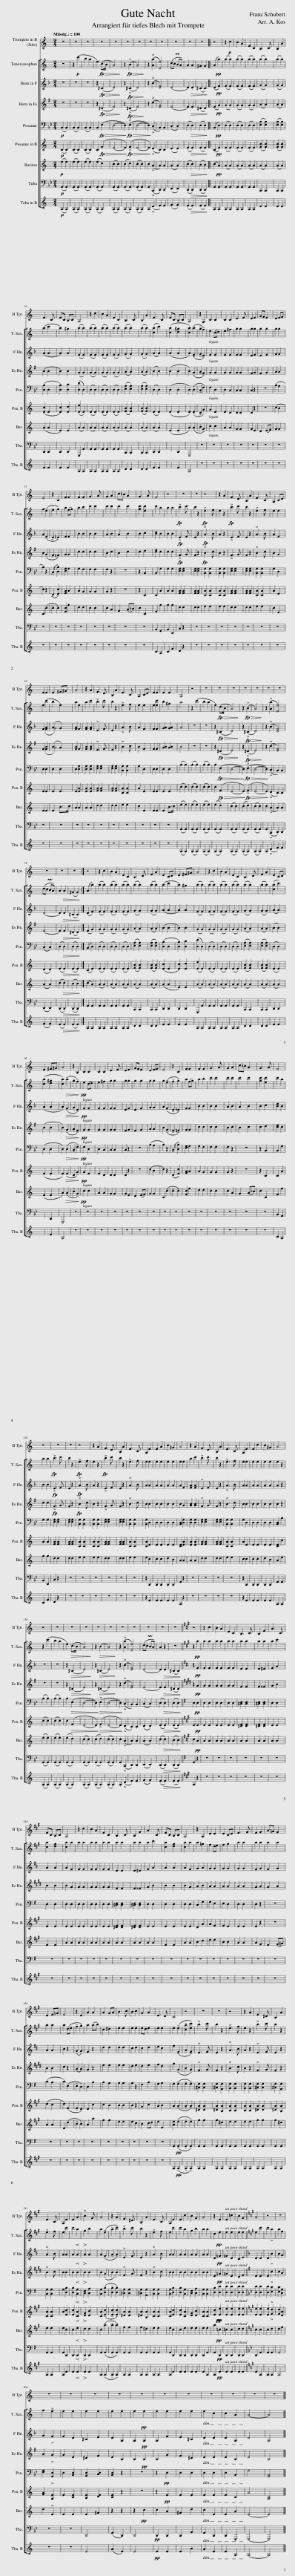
X:1
%%score 1 [ 2 ( 3 4 ) ( 5 6 ) 7 8 9 10 11 ]
L:1/8
Q:1/4=100
M:2/4
I:linebreak $
K:Bb
V:1 treble transpose=-2
V:2 treble transpose=-14
V:3 treble transpose=-7
V:4 treble transpose="-7 "
V:5 treble transpose=-9
V:6 treble transpose="-9 "
V:7 bass
V:8 treble transpose=-14
V:9 treble transpose=-14
V:10 bass
V:11 treble transpose=-14
V:1
[K:C] z4 | z4 | z4 | z4 | z4 | %5
 z4 | z4 | z4 | z4 | z4 | %10
 z4 | z4 |: z4 | z2!p! c2 | B2 A2 | %15
 E2 C2 | B,3 C | B,2 A2 |$ E3 C | EC B,C | %20
 A,4 | z2 c2 | B2 A2 | E2 C2 | B,3 C | %25
 B,2 A2 | E3 C | EC B,C | A,4 | z2 G,2 | %30
 C2 C2 | C2 C2 | D3 E | D2 E2 | GF E2 | %35
 D2 EF |$ E4 | z2 C2 | F2 F2 | F2 F2 | %40
 G3 A | G2 A2 | c_B A2 | G3 A | F4 | %45
 z4 | z4 | z4 | z4 | z2 A2 | %50
 F3 D | B,2 A2 | E3 C | A,2 CD |$ E2 E2 | %55
 E2 ^F^G | A4 | z2 A2 | F3 D | B,2 A2 | %60
 E3 C | A,2 CD | E2 E2 | E2 E2 | A,4 | %65
 z4 | z4 | z4 | z4 | z4 | %70
 z4 | z4 | z4 |$ z4 | z4 | %75
 z4 :| z4 | z2 c2 | B2 A2 | E2 C2 | %80
 B,3 D | F2 A2 | E2 CD | E2 ^F^G | A4 | %85
 z2 c2 | B2 A2 | E2 C2 | B,3 D | F2 A2 | %90
 E2 CD |$ E2 ^F^G | A4 | z2 B,2 | C2 C2 | %95
 C2 C2 | D3 E | D2 E2 | GF E2 | D2 EF | %100
 E4 | z2 C2 | F2 F2 | F2 F2 | G3 A | %105
 G2 A2 | c_B A2 | G3 A | F4 |$ z4 | %110
 z4 | z4 | z4 | z2 A2 | F3 D | %115
 B,2 A2 | E3 C | A,2 E2 | E2 A2 | B2 ^G2 | %120
 A4 | z2 A2 | F3 D | B,2 A2 | E3 C | %125
 A,2 E2 | E2 c2 | B2 ^G2 | A4 |$ z4 | %130
 z4 | z4 | z4 | z4 | z4 | %135
 z4 | z4 | z4 | z4 | z4 || %140
[K:A] z4 | z2 c2 | B2 A2 | E2 C2 | B,3 C | %145
 B,2 F2 | A3 C |$ EC B,C | A,4 | z2 c2 | %150
 B2 A2 | E2 C2 | B,3 C | B,2 F2 | A3 C | %155
 EC B,C | A,4 | z2 A,2 | D2 D2 | D2 CD | %160
 E3 F | E2 F2 | A=G F2 |$ E2 F=G | F4 | %165
 z2 E2 | A2 A2 | A2 GA | B3 c | B2 c2 | %170
 G2 A2 | E3 D | C4 | z4 | z4 | %175
 z4 | z4 | z2 A2 | F3 ^D | B,2 A2 |$ %180
 E3 C | A,2 E2 | E2 A2 | !>!B3 G | A4 | %185
 z2 A2 | F3 ^D | B,2 A2 | E3 C | A,2 E2 | %190
 E2 c2 | B2 G2 | A4 | z2 E2 | E2 =c2 | %195
 B2 G2 ||[K:C] A4 | z4 | z4 |$ z4 | %200
 z4 | z4 | z4 | z4 | z4 | %205
 z4 | z4 | z4 | z4 | z4 |] %210
V:2
[K:C] z4 | z2!p! (c'2 | b2 a2 | e2)!>(! (c>B | A4)!>)! | %5
 z2!>(! (!>!B2 | A4)!>)! | z2 (!>![Aa]2 | [Ee]4) | (dc PBA) | %10
 A2 A2 | ^G2 G2 |: (A2!pp! .a2) | (.a2 .a2) | (.a2 .a2) | %15
 (.a2 .a2) | (.a2 .a2) | (.a2 .a2) |$ (a2 c'2 | a2) ^g2 | %20
 (.a2 .a2) | (.a2 .a2) | (.a2 .a2) | (.a2 .a2) | (.a2 .a2) | %25
 (.a2 .a2) | (.[ca]2 .c'2) | (.[ca]2 .[d^g]2 | .[ca]2) (!tenuto!a2 | !tenuto!g2 !tenuto!f2) | %30
 e2 (cd) | e2 ^f2 | g2 g2 | g2 g2 | g2 g2 | %35
 g2 g2 |$ g2 (!tenuto!e2 | !tenuto!f2 !tenuto!g2) | a2 (fg) | a2 b2 | %40
 c'2 c'2 | c'2 c'2 | c'2 c'2 | [gc']2 [ec']2 | c'2 a2 | %45
 a2 a2 | !>!b3 c' | b2 z2 | !>!e3 f | e2 z2 | %50
 !>!b3 c' | b2 z2 | !>!e3 f | e2 e2 |$ e2 (c'2 | %55
 b2 e2) | a2 e2 | a2 c'2 | !>!b3 c' | b2 z2 | %60
 !>!e3 f | e2 e2 | e2 [ec']2 | b2 ^g2 | a4 | %65
 z2 (c'2 | b2 a2 | e2)!>(! (c>B | A4)!>)! | z2!>(! (!>!B2 | %70
 A4)!>)! | z2 (!>![Aa]2 | [Ee]4) |$ (dc PBA) | A2!>(! .A2 | %75
 (.^G2 .G2)!>)! :| (A2 .a2) | (.a2 .a2) | (.a2 .a2) | (.a2 .a2) | %80
 (.a2 .a2) | (.a2 .a2) | (a2 c'2 | a2) ^g2 | (.a2 .a2) | %85
 (.a2 .a2) | (.a2 .a2) | (.a2 .a2) | (.a2 .a2) | (.a2 .a2) | %90
 (.[ca]2 .c'2) |$ (.[ca]2 .[d^g]2 | .[ca]2)!>(! (!tenuto!a2 | !tenuto!g2 !tenuto!f2)!>)! |!pp! e2 (cd) | %95
 e2 ^f2 | g2 g2 | g2 g2 | g2 g2 | g2 g2 | %100
 g2 (!tenuto!e2 | !tenuto!f2 !tenuto!g2) | a2 (fg) | a2 b2 | c'2 c'2 | %105
 c'2 c'2 | c'2 c'2 | [gc']2 [ec']2 | c'2 a2 |$ a2 a2 | %110
 !>!b3 c' | b2 z2 | !>!e3 f | e2 z2 | !>!b3 c' | %115
 b2 z2 | !>!e3 f | e2 e2 | e2 e2 | e2 e2 | %120
 e2 e2 | a2 c'2 | !>!b3 c' | b2 z2 | !>!e3 f | %125
 e2 e2 | e2 e2 | e2 e2 | e2 z2 |$ z2 (c'2 | %130
 b2 a2 | e2)!>(! (c>B | A4)!>)! | z2!>(! (B2 | A4)!>)! | %135
 z2 (!>![Aa]2 | [Ee]4) | (dc PBA) | A2 z2 | z4 || %140
[K:A] z2!pp! a2 | a2 a2 | a2 a2 | a2 a2 | a2 a2 | %145
 a2 a2 | a2 c'2 |$ [ca]2 [dg]2 | [ca]2 a2 | a2 a2 | %150
 a2 a2 | a2 a2 | a2 a2 | a2 a2 | a2 c'2 | %155
 [ca]2 [dg]2 | [ca]2 a2 | a2 =g2 | f2 de | f2 g2 | %160
 a2 a2 | a2 a2 | a2 a2 |$ a2 a2 | a2 (de | %165
 !tenuto!f2 !tenuto!g2) | a2 (ab) | c2 ^d2 | e2 e2 | e2 e2 | %170
 ed e2 | e2 e2 | e2 (!tenuto!e2 | !tenuto![ca]2 !tenuto![ec']2) | !>!b3 c' | %175
 b2 z2 | !>!e3 f | e2 z2 | !>!b3 c' | b2 z2 |$ %180
 !>!e3 f | e2 c'2 | c'2!<(! a2!<)! |!>(! g2!>)! b2 | a2 (!tenuto!e2 | %185
 !tenuto!a2 !tenuto!c'2) | !>!b3 c' | b2 z2 | !>!e3 f | e2 c'2 | %190
 c'2 a2 | g2 b2 | a2 a2 | c2!pp! e2 | e2 e2 | %195
 e2 e2 ||[K:C] e2 c'2 | c'2 !>!a2 | a2 f2 |$ f2 !>!e2 | %200
 e2 e2 | e2 e2 | e2 e2 | e2!pp! e2 | e2 e2 | %205
 e2 e2 | e2 c2 | c2 A2 | A4- | A4 |] %210
V:3
[K:F] z4 | z4 | z4 | z2!>(! (^C2 | D4)!>)! | %5
 z2!>(! (!>!^C2 | D4)!>)! | z2 (!>!B2 | [DF]4) | D4- | %10
 D2!>(! .D2 | (.^C2 .C2)!>)! |: (D2!pp! .F2) | (.F2 .F2) | (.F2 .F2) | %15
 (.F2 .F2) | (.G2 .G2) | (.G2 .G2) |$ (A2 A2 | A2) A2 | %20
 (.F2 .F2) | (.F2 .F2) | (.F2 .F2) | (.F2 .F2) | (.G2 .G2) | %25
 (.G2 .G2) | (.A2 .A2) | (.A2 .A2 | .A2) (!tenuto!F2 | !tenuto!G2 !tenuto!E2) | %30
 F2 F2 | F2 F2 | F2 F2 | E2 F2 | E2 F2 | %35
 G2 G2 |$ A2 (!tenuto!F2 | !tenuto!E2 !tenuto!_E2) | F2 F2 | B2 B2 | %40
 B2 B2 | A2 B2 | A2 B2 | B2 c2 | [Bd]2 B2 | %45
 B2 B2 | !>!E3 F | E2 z2 | !>!A3 B | A2 z2 | %50
 !>!E3 F | E2 z2 | !>!A3 B | A2 F2 |$ F2 A2 | %55
 (A2 G2) | [FA]2 F2 | [FA]2 [FA]2 | !>!E3 F | E2 z2 | %60
 !>!A3 B | A2 F2 | F2 F2 | [GA]2 [GA]2 | A4 | %65
 z4 | z4 | z2!>(! (^C2 | D4)!>)! | z2!>(! (!>!^C2 | %70
 D4)!>)! | z2 (!>!B2 | [DF]4) |$ D4- | D2!>(! .D2 | %75
 (.^C2 .C2)!>)! :| (D2 .F2) | (.F2 .F2) | (.F2 .F2) | (.F2 .F2) | %80
 (.G2 .G2) | (.G2 .G2) | (A2 A2 | A2) A2 | (.F2 .F2) | %85
 (.F2 .F2) | (.F2 .F2) | (.F2 .F2) | (.G2 .G2) | (.G2 .G2) | %90
 (.A2 .A2) |$ (.A2 .A2 | .A2)!>(! (!tenuto!F2 | !tenuto!G2 !tenuto!E2)!>)! |!pp! F2 F2 | %95
 F2 F2 | F2 F2 | E2 F2 | E2 F2 | G2 G2 | %100
 A2 (!tenuto!F2 | !tenuto!E2 !tenuto!_E2) | F2 F2 | B2 B2 | B2 B2 | %105
 A2 B2 | A2 B2 | B2 c2 | [Bd]2 B2 |$ B2 B2 | %110
 !>!E3 F | E2 z2 | !>!A3 B | A2 z2 | !>!E3 F | %115
 E2 z2 | !>!A3 B | A2 A2 | A2 A2 | A2 A2 | %120
 A2 F2 | [FA]2 [FA]2 | !>!E3 F | E2 z2 | !>!A3 B | %125
 A2 A2 | A2 A2 | A2 A2 | A2 z2 |$ z4 | %130
 z4 | z2!>(! (^C2 | D4)!>)! | z2!>(! (^C2 | D4)!>)! | %135
 z2 (!>!B2 | [DF]4) | D4- | D2!>(! .D2 | (.^C2 .C2)!>)! || %140
[K:D] z2!pp! F2 | F2 F2 | F2 F2 | F2 F2 | E2 E2 | %145
 E2 ^E2 | F2 A2 |$ A2 A2 | A2 F2 | F2 F2 | %150
 F2 F2 | F2 F2 | E2 E2 | E2 ^E2 | F2 A2 | %155
 A2 A2 | A2 F2 | G2 A2 | G2 G2 | G2 G2 | %160
 G2 G2 | F2 G2 | F2 G2 |$ A2 A2 | B2 z2 | %165
 (!tenuto!G2 !tenuto!G2) | F2 z2 | d2 d2 | d2 d2 | c2 d2 | %170
 c2 d2 | e2 c2 | f2 (!tenuto!F2 | !tenuto!A2 !tenuto!F2) | !>!E3 F | %175
 E2 z2 | !>!A3 B | A2 z2 | !>!E3 F | E2 z2 |$ %180
 !>!A3 B | A2 A2 | A2!<(! A2!<)! |!>(! A2!>)! A2 | A2 (!tenuto!F2 | %185
 !tenuto!A2 !tenuto!A2) | !>!E3 F | E2 z2 | !>!A3 B | A2 A2 | %190
 A2 A2 | A2 A2 | A2 A2 | D2!pp! =F2 | =F2 D2 | %195
 C2 E2 ||[K:F] D2 D2 | D2 !>!B2 | B2 G2 |$ G2 !>!F2 | %200
 F2 D2 | ^C2 E2 | D2 A,2 | A,2!pp! A,2 | A,2 F2 | %205
 E2 ^C2 | D2 D2 | D2 A,2 | D4 | A,4 |] %210
V:4
[K:F] x4 | x4 | x4 | x4 | x4 | %5
 x4 | x4 | x4 | x4 | x4 | %10
 x4 | x4 |: x4 | x4 | x4 | %15
 x4 | x4 | x4 |$ x4 | x4 | %20
 x4 | x4 | x4 | x4 | x4 | %25
 x4 | x4 | x4 | x4 | x4 | %30
 x4 | x4 | x4 | x4 | x4 | %35
 x4 |$ x4 | x4 | x4 | x4 | %40
 x4 | x4 | x4 | x4 | x4 | %45
 x4 | x4 | x4 | x4 | x4 | %50
 x4 | x4 | x4 | x4 |$ x2 (F2 | %55
 G4) | x4 | x4 | x4 | x4 | %60
 x4 | x4 | x4 | x4 | x4 | %65
 x4 | x4 | x4 | x4 | x4 | %70
 x4 | x4 | x4 |$ x4 | x4 | %75
 x4 :| x4 | x4 | x4 | x4 | %80
 x4 | x4 | x4 | x4 | x4 | %85
 x4 | x4 | x4 | x4 | x4 | %90
 x4 |$ x4 | x4 | x4 | x4 | %95
 x4 | x4 | x4 | x4 | x4 | %100
 x4 | x4 | x4 | x4 | x4 | %105
 x4 | x4 | x4 | x4 |$ x4 | %110
 x4 | x4 | x4 | x4 | x4 | %115
 x4 | x4 | x4 | x4 | x4 | %120
 x4 | x4 | x4 | x4 | x4 | %125
 x4 | x4 | x4 | x4 |$ x4 | %130
 x4 | x4 | x4 | x4 | x4 | %135
 x4 | x4 | x4 | x4 | x4 || %140
[K:D] x4 | x4 | x4 | x4 | x4 | %145
 x4 | x4 |$ x4 | x4 | x4 | %150
 x4 | x4 | x4 | x4 | x4 | %155
 x4 | x4 | x4 | x4 | x4 | %160
 x4 | x4 | x4 |$ x4 | x4 | %165
 x4 | x4 | x4 | x4 | x4 | %170
 x4 | x4 | x4 | x4 | x4 | %175
 x4 | x4 | x4 | x4 | x4 |$ %180
 x4 | x4 | x4 | x4 | x4 | %185
 x4 | x4 | x4 | x4 | x4 | %190
 x4 | x4 | x4 | x4 | x4 | %195
 x4 ||[K:F] x4 | x4 | x4 |$ x4 | %200
 x4 | x4 | x4 | x4 | x4 | %205
 x4 | x4 | x4 | x4 | x4 |] %210
V:5
[K:G] z4 | z4 | z4 | z2!>(! (^D2 | E4)!>)! | %5
 z2!>(! (!>!^D2 | E4)!>)! | z2 (!>!c2 | [EG]4) | E4- | %10
 E2!>(! .E2 | (.^D2 .D2)!>)! |: (E2!pp! .G2) | (.G2 .G2) | (.G2 .G2) | %15
 (.G2 .G2) | (.A2 .A2) | (.A2 .A2) |$ (B2 B2 | B2) B2 | %20
 (.G2 .G2) | (.G2 .G2) | (.G2 .G2) | (.G2 .G2) | (.A2 .A2) | %25
 (.A2 .A2) | (.B2 .B2) | (.B2 .B2 | .B2) (!tenuto!G2 | !tenuto!A2 !tenuto!F2) | %30
 G2 G2 | G2 G2 | G2 G2 | F2 G2 | F2 G2 | %35
 A2 A2 |$ B2 (!tenuto!G2 | !tenuto!F2 !tenuto!=F2) | G2 G2 | c2 c2 | %40
 c2 c2 | B2 c2 | B2 c2 | c2 d2 | [ce]2 c2 | %45
 c2 c2 | !>!F3 G | F2 z2 | !>!B3 c | B2 z2 | %50
 !>!F3 G | F2 z2 | !>!B3 c | B2 G2 |$ G2 B2 | %55
 (B2 A2) | [GB]2 G2 | [GB]2 [GB]2 | !>!F3 G | F2 z2 | %60
 !>!B3 c | B2 G2 | G2 G2 | [AB]2 [AB]2 | B4 | %65
 z4 | z4 | z2!>(! (^D2 | E4)!>)! | z2!>(! (!>!^D2 | %70
 E4)!>)! | z2 (!>!c2 | [EG]4) |$ E4- | E2!>(! .E2 | %75
 (.^D2 .D2)!>)! :| (E2 .G2) | (.G2 .G2) | (.G2 .G2) | (.G2 .G2) | %80
 (.A2 .A2) | (.A2 .A2) | (B2 B2 | B2) B2 | (.G2 .G2) | %85
 (.G2 .G2) | (.G2 .G2) | (.G2 .G2) | (.A2 .A2) | (.A2 .A2) | %90
 (.B2 .B2) |$ (.B2 .B2 | .B2)!>(! (!tenuto!G2 | !tenuto!A2 !tenuto!F2)!>)! |!pp! G2 G2 | %95
 G2 G2 | G2 G2 | F2 G2 | F2 G2 | A2 A2 | %100
 B2 (!tenuto!G2 | !tenuto!F2 !tenuto!=F2) | G2 G2 | c2 c2 | c2 c2 | %105
 B2 c2 | B2 c2 | c2 d2 | [ce]2 c2 |$ c2 c2 | %110
 !>!F3 G | F2 z2 | !>!B3 c | B2 z2 | !>!F3 G | %115
 F2 z2 | !>!B3 c | B2 B2 | B2 B2 | B2 B2 | %120
 B2 G2 | [GB]2 [GB]2 | !>!F3 G | F2 z2 | !>!B3 c | %125
 B2 B2 | B2 B2 | B2 B2 | B2 z2 |$ z4 | %130
 z4 | z2!>(! (^D2 | E4)!>)! | z2!>(! (^D2 | E4)!>)! | %135
 z2 (!>!c2 | [EG]4) | E4- | E2!>(! .E2 | (.^D2 .D2)!>)! || %140
[K:E] z2!pp! G2 | G2 G2 | G2 G2 | G2 G2 | F2 F2 | %145
 F2 ^^F2 | G2 B2 |$ B2 B2 | B2 G2 | G2 G2 | %150
 G2 G2 | G2 G2 | F2 F2 | F2 ^^F2 | G2 B2 | %155
 B2 B2 | B2 G2 | A2 B2 | A2 A2 | A2 A2 | %160
 A2 A2 | G2 A2 | G2 A2 |$ B2 B2 | c2 z2 | %165
 (!tenuto!A2 !tenuto!A2) | G2 z2 | e2 e2 | e2 e2 | d2 e2 | %170
 d2 e2 | f2 d2 | g2 (!tenuto!G2 | !tenuto!B2 !tenuto!G2) | !>!F3 G | %175
 F2 z2 | !>!B3 c | B2 z2 | !>!F3 G | F2 z2 |$ %180
 !>!B3 c | B2 B2 | B2!<(! B2!<)! |!>(! B2!>)! B2 | B2 (!tenuto!G2 | %185
 !tenuto!B2 !tenuto!B2) | !>!F3 G | F2 z2 | !>!B3 c | B2 B2 | %190
 B2 B2 | B2 B2 | B2 B2 | E2!pp! =G2 | =G2 E2 | %195
 D2 F2 ||[K:G] E2 E2 | E2 !>!c2 | c2 A2 |$ A2 !>!G2 | %200
 G2 E2 | ^D2 F2 | E2 B,2 | B,2!pp! B,2 | B,2 G2 | %205
 F2 ^D2 | E2 E2 | E2 B,2 | E4 | B,4 |] %210
V:6
[K:G] x4 | x4 | x4 | x4 | x4 | %5
 x4 | x4 | x4 | x4 | x4 | %10
 x4 | x4 |: x4 | x4 | x4 | %15
 x4 | x4 | x4 |$ x4 | x4 | %20
 x4 | x4 | x4 | x4 | x4 | %25
 x4 | x4 | x4 | x4 | x4 | %30
 x4 | x4 | x4 | x4 | x4 | %35
 x4 |$ x4 | x4 | x4 | x4 | %40
 x4 | x4 | x4 | x4 | x4 | %45
 x4 | x4 | x4 | x4 | x4 | %50
 x4 | x4 | x4 | x4 |$ x2 (G2 | %55
 A4) | x4 | x4 | x4 | x4 | %60
 x4 | x4 | x4 | x4 | x4 | %65
 x4 | x4 | x4 | x4 | x4 | %70
 x4 | x4 | x4 |$ x4 | x4 | %75
 x4 :| x4 | x4 | x4 | x4 | %80
 x4 | x4 | x4 | x4 | x4 | %85
 x4 | x4 | x4 | x4 | x4 | %90
 x4 |$ x4 | x4 | x4 | x4 | %95
 x4 | x4 | x4 | x4 | x4 | %100
 x4 | x4 | x4 | x4 | x4 | %105
 x4 | x4 | x4 | x4 |$ x4 | %110
 x4 | x4 | x4 | x4 | x4 | %115
 x4 | x4 | x4 | x4 | x4 | %120
 x4 | x4 | x4 | x4 | x4 | %125
 x4 | x4 | x4 | x4 |$ x4 | %130
 x4 | x4 | x4 | x4 | x4 | %135
 x4 | x4 | x4 | x4 | x4 || %140
[K:E] x4 | x4 | x4 | x4 | x4 | %145
 x4 | x4 |$ x4 | x4 | x4 | %150
 x4 | x4 | x4 | x4 | x4 | %155
 x4 | x4 | x4 | x4 | x4 | %160
 x4 | x4 | x4 |$ x4 | x4 | %165
 x4 | x4 | x4 | x4 | x4 | %170
 x4 | x4 | x4 | x4 | x4 | %175
 x4 | x4 | x4 | x4 | x4 |$ %180
 x4 | x4 | x4 | x4 | x4 | %185
 x4 | x4 | x4 | x4 | x4 | %190
 x4 | x4 | x4 | x4 | x4 | %195
 x4 ||[K:G] x4 | x4 | x4 |$ x4 | %200
 x4 | x4 | x4 | x4 | x4 | %205
 x4 | x4 | x4 | x4 | x4 |] %210
V:7
!p! (.B,,2 .B,,2) | (.B,,2 .B,,2) | (.B,,2 .B,,2) | .B,,2!>(! (E,2 | D,4- | %5
 D,2)!>)!!>(! (!>!E,2 | D,4- | D,2)!>)! (!>!C,2 | .B,,2) .B,,2 | (.C,2 .C,2) | %10
 (.D,2!>(! .D,2) | (.D,2 .D,2)!>)! |: (B,,2!pp! .D,2) | (.D,2 .D,2) | (.D,2 .D,2) | %15
 (.D,2 .D,2) | (.[E,A,]2 .[E,A,]2) | (.[E,A,]2 .[E,A,]2) |$ ([D,B,]2 D,2 | [D,B,]2) [D,C]2 | %20
 (.[D,D]2 .D,2) | (.D,2 .D,2) | (.D,2 .D,2) | (.D,2 .D,2) | (.[E,A,]2 .[E,A,]2) | %25
 (.[E,A,]2 .[E,A,]2) | (.D,2 .D,2) | (.D,2 .D,2 | .D,2) (!tenuto!D,2 | !tenuto!C,2 !tenuto!F,2) | %30
 F,2 D,2 | D,2 C,2 | C,2 C,2 | C,2 z2 | z4 | %35
 (B,2 A,2 |$ B,2) z2 | (!tenuto!C,2 !tenuto![D,B,]2) | [E,G,]2 G,2 | G,2 F,2 | %40
 F,2 F,2 | F,2 z2 | z4 | z2 B,,2 | B,,2 G,2 | %45
 G,2 G,2 | [E,G,]2 [E,G,]2 | [E,G,]2 [E,G,]2 | [B,,G,]2 [B,,G,]2 | [B,,G,]2 [B,,G,]2 | %50
 [E,G,]2 [E,G,]2 | [E,G,]2 [E,G,]2 | [B,,G,]2 [B,,G,]2 | G,2 D,2 |$ D,2 D,2 | %55
 D,2 D,2 | D,2 [D,G,]2 | [D,G,]2 [D,G,]2 | [E,G,]2 [E,G,]2 | [E,G,]2 [E,G,]2 | %60
 [B,,G,]2 [B,,G,]2 | G,2 D,2 | D,2 D,2 | D,2 D,2 | (.B,2 .B,2) | %65
 (.B,2 .B,2) | (.B,2 .B,2) | .B,2!>(! (E,2 | D,4- | D,2)!>)!!>(! (!>!E,2 | %70
 D,4- | D,2)!>)! (!>!C,2 | .B,,2) .B,,2 |$ (.C,2 .C,2) | (.D,2!>(! .D,2) | %75
 (.D,2 .D,2)!>)! :| (B,,2 .D,2) | (.D,2 .D,2) | (.D,2 .D,2) | (.D,2 .D,2) | %80
 (.[E,A,]2 .[E,A,]2) | (.[E,A,]2 .[E,A,]2) | ([D,B,]2 D,2 | [D,B,]2) [D,C]2 | (.[D,D]2 .D,2) | %85
 (.D,2 .D,2) | (.D,2 .D,2) | (.D,2 .D,2) | (.[E,A,]2 .[E,A,]2) | (.[E,A,]2 .[E,A,]2) | %90
 (.D,2 .D,2) |$ (.D,2 .D,2 | .D,2)!>(! (!tenuto!D,2 | !tenuto!C,2 !tenuto!F,2)!>)! |!pp! F,2 D,2 | %95
 D,2 C,2 | C,2 C,2 | C,2 z2 | z4 | (B,2 A,2 | %100
 B,2) z2 | (!tenuto!C,2 !tenuto![D,B,]2) | [E,G,]2 G,2 | G,2 F,2 | F,2 F,2 | %105
 F,2 z2 | z4 | z2 B,,2 | B,,2 G,2 |$ G,2 G,2 | %110
 [E,G,]2 [E,G,]2 | [E,G,]2 [E,G,]2 | [B,,G,]2 [B,,G,]2 | [B,,G,]2 [B,,G,]2 | [E,G,]2 [E,G,]2 | %115
 [E,G,]2 [E,G,]2 | [B,,G,]2 [B,,G,]2 | [B,,G,]2 D,2 | D,2 D,2 | D,2 D,2 | %120
 [B,,D,]2 [D,G,]2 | [D,G,]2 [D,G,]2 | [E,G,]2 [E,G,]2 | [E,G,]2 [E,G,]2 | [B,,G,]2 [B,,G,]2 | %125
 G,2 D,2 | D,2 D,2 | D,2 D,2 | [B,,D,]2 .B,2 |$ (.B,2 .B,2) | %130
 (.B,2 .B,2) | .B,2!>(! (E,2 | D,4- | D,2)!>)!!>(! (!>!E,2 | D,4- | %135
 D,2)!>)! (!>!C,2 | .B,,2) .B,,2 | (.C,2 .C,2) | (.D,2!>(! .D,2) | (.D,2 .D,2)!>)! || %140
[K:G] D,2!pp! D,2 | D,2 D,2 | D,2 D,2 | D,2 D,2 | [^C,E,]2 [C,E,]2 | %145
 [^C,E,]2 [C,E,]2 | D,2 D,2 |$ D,2 D,2 | D,2 D,2 | D,2 D,2 | %150
 D,2 D,2 | D,2 D,2 | [^C,E,]2 [C,E,]2 | [^C,E,]2 [C,E,]2 | D,2 D,2 | %155
 D,2 D,2 | D,2 D,2 | C,2 G,2 | G,2 E,2 | E,2 D,2 | %160
 D,2 D,2 | D,2 z2 | z4 |$ (C2 B,2 | C2) (E,2 | %165
 !tenuto!E,2 !tenuto!D,2) | D,2 B,2 | B,2 A,2 | A,2 A,2 | A,2 z2 | %170
 F,2 B,2 | G,2 A,2 | G,2 (!tenuto!G,2 | !tenuto!G,2 !tenuto!G,2) | [^C,G,]2 [C,G,]2 | %175
 [^C,G,]2 [A,,G,]2 | [B,,G,]2 [B,,G,]2 | [B,,G,]2 [B,,G,]2 | [^C,G,]2 [C,G,]2 | [^C,G,]2 [A,,G,]2 |$ %180
 [B,,G,]2 [B,,G,]2 | G,2 [D,B,]2 | [D,B,]2!<(! [B,,G,]2!<)! |!>(! [C,F,]2!>)! [C,A,]2 | [B,,G,]2 (!tenuto![D,B,]2 | %185
 !tenuto![D,B,]2 !tenuto![D,B,]2) | [^C,G,]2 [C,G,]2 | [^C,G,]2 [A,,G,]2 | [B,,G,]2 [B,,G,]2 | [B,,G,]2 [D,B,]2 | %190
 [D,B,]2 [B,,G,]2 | [C,F,]2 [C,A,]2 | [B,,G,]2 [B,,G,]2 | [D,B,]2 [D,D]2 | [D,D]2 [D,D]2 | %195
 [D,D]2 [D,D]2 ||[K:Bb] [D,D]2 [D,D]2 | [D,D]2 !>![E,C]2 | [E,C]2 [C,G,]2 |$ [E,G,]2 !>![G,,D,]2 | %200
 D,2 [B,,D,]2 | [A,,D,]2 [C,D,]2 | [B,,D,]2 z2 | z4 | z2!pp! D,2 | %205
 D,2 D,2 | D,2 D,2 | D,2 B,,2 | G,4 | [G,,B,,]4 |] %210
V:8
[K:C]!p! (.C2 .C2) | (.C2 .C2) | (.C2 .C2) | .C2!>(! (F2 | E4- | %5
 E2)!>)!!>(! (!>!F2 | E4- | E2)!>)! (!>!D2 | .C2) .C2 | (.D2 .D2) | %10
 (.E2!>(! .E2) | (.E2 .E2)!>)! |: (C2!pp! .E2) | (.E2 .E2) | (.E2 .E2) | %15
 (.E2 .E2) | (.[FB]2 .[FB]2) | (.[FB]2 .[FB]2) |$ ([Ec]2 E2 | [Ec]2) [Ed]2 | %20
 (.[Ee]2 .E2) | (.E2 .E2) | (.E2 .E2) | (.E2 .E2) | (.[FB]2 .[FB]2) | %25
 (.[FB]2 .[FB]2) | (.E2 .E2) | (.E2 .E2 | .E2) (!tenuto!E2 | !tenuto!D2 !tenuto!G2) | %30
 G2 E2 | E2 D2 | D2 D2 | D2 z2 | z4 | %35
 (c2 B2 |$ c2) z2 | (!tenuto!D2 !tenuto![Ec]2) | [FA]2 A2 | A2 G2 | %40
 G2 G2 | G2 z2 | z4 | z2 C2 | C2 A2 | %45
 A2 A2 | [FA]2 [FA]2 | [FA]2 [FA]2 | [CA]2 [CA]2 | [CA]2 [CA]2 | %50
 [FA]2 [FA]2 | [FA]2 [FA]2 | [CA]2 [CA]2 | A2 E2 |$ E2 E2 | %55
 E2 E2 | E2 [EA]2 | [EA]2 [EA]2 | [FA]2 [FA]2 | [FA]2 [FA]2 | %60
 [CA]2 [CA]2 | A2 E2 | E2 E2 | E2 E2 | (.c2 .c2) | %65
 (.c2 .c2) | (.c2 .c2) | .c2!>(! (F2 | E4- | E2)!>)!!>(! (!>!F2 | %70
 E4- | E2)!>)! (!>!D2 | .C2) .C2 |$ (.D2 .D2) | (.E2!>(! .E2) | %75
 (.E2 .E2)!>)! :| (C2 .E2) | (.E2 .E2) | (.E2 .E2) | (.E2 .E2) | %80
 (.[FB]2 .[FB]2) | (.[FB]2 .[FB]2) | ([Ec]2 E2 | [Ec]2) [Ed]2 | (.[Ee]2 .E2) | %85
 (.E2 .E2) | (.E2 .E2) | (.E2 .E2) | (.[FB]2 .[FB]2) | (.[FB]2 .[FB]2) | %90
 (.E2 .E2) |$ (.E2 .E2 | .E2)!>(! (!tenuto!E2 | !tenuto!D2 !tenuto!G2)!>)! |!pp! G2 E2 | %95
 E2 D2 | D2 D2 | D2 z2 | z4 | (c2 B2 | %100
 c2) z2 | (!tenuto!D2 !tenuto![Ec]2) | [FA]2 A2 | A2 G2 | G2 G2 | %105
 G2 z2 | z4 | z2 C2 | C2 A2 |$ A2 A2 | %110
 [FA]2 [FA]2 | [FA]2 [FA]2 | [CA]2 [CA]2 | [CA]2 [CA]2 | [FA]2 [FA]2 | %115
 [FA]2 [FA]2 | [CA]2 [CA]2 | [CA]2 E2 | E2 E2 | E2 E2 | %120
 [CE]2 [EA]2 | [EA]2 [EA]2 | [FA]2 [FA]2 | [FA]2 [FA]2 | [CA]2 [CA]2 | %125
 A2 E2 | E2 E2 | E2 E2 | [CE]2 .c2 |$ (.c2 .c2) | %130
 (.c2 .c2) | .c2!>(! (F2 | E4- | E2)!>)!!>(! (!>!F2 | E4- | %135
 E2)!>)! (!>!D2 | .C2) .C2 | (.D2 .D2) | (.E2!>(! .E2) | (.E2 .E2)!>)! || %140
[K:A] E2!pp! E2 | E2 E2 | E2 E2 | E2 E2 | [^DF]2 [DF]2 | %145
 [^DF]2 [DF]2 | E2 E2 |$ E2 E2 | E2 E2 | E2 E2 | %150
 E2 E2 | E2 E2 | [^DF]2 [DF]2 | [^DF]2 [DF]2 | E2 E2 | %155
 E2 E2 | E2 E2 | D2 A2 | A2 F2 | F2 E2 | %160
 E2 E2 | E2 z2 | z4 |$ (d2 c2 | d2) (F2 | %165
 !tenuto!F2 !tenuto!E2) | E2 c2 | c2 B2 | B2 B2 | B2 z2 | %170
 G2 c2 | A2 B2 | A2 (!tenuto!A2 | !tenuto!A2 !tenuto!A2) | [^DA]2 [DA]2 | %175
 [^DA]2 [B,A]2 | [CA]2 [CA]2 | [CA]2 [CA]2 | [^DA]2 [DA]2 | [^DA]2 [B,A]2 |$ %180
 [CA]2 [CA]2 | A2 [Ec]2 | [Ec]2!<(! [CA]2!<)! |!>(! [DG]2!>)! [DB]2 | [CA]2 (!tenuto![Ec]2 | %185
 !tenuto![Ec]2 !tenuto![Ec]2) | [^DA]2 [DA]2 | [^DA]2 [B,A]2 | [CA]2 [CA]2 | [CA]2 [Ec]2 | %190
 [Ec]2 [CA]2 | [DG]2 [DB]2 | [CA]2 [CA]2 | [Ec]2 [Ee]2 | [Ee]2 [Ee]2 | %195
 [Ee]2 [Ee]2 ||[K:C] [Ee]2 [Ee]2 | [Ee]2 !>![Fd]2 | [Fd]2 [DA]2 |$ [FA]2 !>![A,E]2 | %200
 E2 [CE]2 | [B,E]2 [DE]2 | [CE]2 z2 | z4 | z2!pp! E2 | %205
 E2 E2 | E2 E2 | E2 C2 | A4 | [A,C]4 |] %210
V:9
[K:C]!p! (.e2 .e2) | (.e2 .e2) | (.e2 .e2) | (.e2 .d2) | (.c2 .c2) | %5
 (.c2 .d2) | (.c2 .c2) | .c2 (!>!A2 | .A2) .A2 | (.A2 .A2) | %10
 (.c2!>(! .c2) | (.B2 .B2)!>)! |: (c2!pp! .A2) | (.A2 .A2) | (.A2 .A2) | %15
 (.A2 .A2) | (.A2 .A2) | (.A2 .A2) |$ (A2 A2 | E2) E2 | %20
 (.A2 .A2) | (.A2 .A2) | (.A2 .A2) | (.A2 .A2) | (.A2 .A2) | %25
 (.A2 .A2) | (.A2 .A2) | (.E2 .E2 | .A2) (!tenuto!A2 | !tenuto!B2 !tenuto!G2) | %30
 c2 c2 | A2 A2 | G2 G2 | G2 E2 | D2 (EF) | %35
 G2 G2 |$ C2 (!tenuto!c2 | !tenuto!c2 !tenuto!c2) | [Fc]2 f2 | d2 d2 | %40
 c2 c2 | c2 A2 | G2 (A_B) | c2 C2 | F2 f2 | %45
 f2 f2 | d2 d2 | d2 d2 | e2 e2 | e2 e2 | %50
 d2 d2 | d2 d2 | e2 e2 | c2 E2 |$ E2 E2 | %55
 E2 B>c | A2 A2 | A2 A2 | d2 d2 | d2 d2 | %60
 e2 e2 | c2 E2 | E2 E2 | E2 B>c | (.e2 .e2) | %65
 (.e2 .e2) | (.e2 .e2) | (.e2 .d2) | (.c2 .c2) | (.c2 .d2) | %70
 (.c2 .c2) | .c2 (!>!A2 | .A2) .A2 |$ (.A2 .A2) | (.c2!>(! .c2) | %75
 (.B2 .B2)!>)! :| (c2 .A2) | (.A2 .A2) | (.A2 .A2) | (.A2 .A2) | %80
 (.A2 .A2) | (.A2 .A2) | (A2 A2 | E2) E2 | (.A2 .A2) | %85
 (.A2 .A2) | (.A2 .A2) | (.A2 .A2) | (.A2 .A2) | (.A2 .A2) | %90
 (.A2 .A2) |$ (.E2 .E2 | .A2)!>(! (!tenuto!A2 | !tenuto!B2 !tenuto!G2)!>)! |!pp! c2 c2 | %95
 A2 A2 | G2 G2 | G2 E2 | D2 (EF) | G2 G2 | %100
 C2 (!tenuto!c2 | !tenuto!c2 !tenuto!c2) | [Fc]2 f2 | d2 d2 | c2 c2 | %105
 c2 A2 | G2 (A_B) | c2 C2 | F2 f2 |$ f2 f2 | %110
 d2 d2 | d2 d2 | e2 e2 | e2 e2 | d2 d2 | %115
 d2 d2 | e2 e2 | e2 c2 | c2 c2 | d2 B2 | %120
 A2 A2 | A2 A2 | d2 d2 | d2 d2 | e2 e2 | %125
 c2 c2 | c2 c2 | d2 B2 | A2 .e2 |$ (.e2 .e2) | %130
 (.e2 .e2) | (.e2 .d2) | (.c2 .c2) | (.c2 .d2) | (.c2 .c2) | %135
 .c2 (!>!A2 | .A2) .A2 | (.A2 .A2) | (.c2!>(! .c2) | (.B2 .B2)!>)! || %140
[K:A] c2!pp! A2 | A2 A2 | A2 A2 | A2 A2 | A2 A2 | %145
 A2 A2 | A2 A2 |$ E2 E2 | A2 A2 | A2 A2 | %150
 A2 A2 | A2 A2 | A2 A2 | A2 A2 | A2 A2 | %155
 E2 E2 | A2 A2 | B2 c2 | d2 d2 | B2 B2 | %160
 A2 A2 | A2 F2 | E2 (F=G) |$ A2 A2 | D2 (d2 | %165
 !tenuto!B2 !tenuto!B2) | A2 a2 | f2 f2 | e2 e2 | e2 c2 | %170
 B2 cd | e2 E2 | [Ae]2 (!tenuto!e2 | !tenuto!e2 !tenuto!e2) | f2 f2 | %175
 f2 ^d2 | e2 e2 | e2 e2 | f2 f2 | f2 ^d2 |$ %180
 e2 e2 | e2 c2 | c2!<(! e2!<)! |!>(! d2!>)! d2 | c2 (!tenuto!a2 | %185
 !tenuto!a2 !tenuto!a2) | f2 f2 | f2 ^d2 | e2 e2 | e2 c2 | %190
 c2 e2 | e2 e2 | e2 e2 | a2!pp!!pp!!pp!!pp! =c2 | =c2 c2 | %195
 d2 d2 ||[K:C] c2 c2 | c2 d2 | d2 f2 |$ d2 E2 | %200
 E2 E2 | E2 ^G2 | z2 z2 | z2!pp! c2 | c2 A2 | %205
 ^G2 d2 | c2 E2 | E2 A2 | E4- | E4 |] %210
V:10
!p! (.G,,2 .G,,2) | (.G,,2 .G,,2) | (.G,,2 .G,,2) | (.G,,2 .G,,2) | (.G,,2 .G,,2) | %5
 (.G,,2 .G,,2) | (.G,,2 .G,,2) | .G,,2 (!>!C,,2 | .D,,2) .D,,2 | (.E,,2 .E,,2) | %10
 (.D,,2!>(! .D,,2) | (.D,,2 .D,,2)!>)! |: G,,2 G,,2 | G,,2 G,,2 | G,,2 G,,2 | %15
 G,,2 G,,2 | C,,2 C,,2 | C,,2 C,,2 |$ D,,2 D,,2 | D,,2 D,,2 | %20
 G,,,2 G,,2 | G,,2 G,,2 | G,,2 G,,2 | G,,2 G,,2 | C,,2 C,,2 | %25
 C,,2 C,,2 | D,,2 D,,2 | x2 D,,2 | G,,,4 | z4 | %30
 z4 | z4 | z4 | z4 | z4 | %35
 z4 |$ z4 | z4 | z4 | z4 | %40
 z4 | z4 | z4 | z4 | B,,2 G,,2 | %45
 B,,2 E,,2 | C,2 z2 | z4 | z4 | z4 | %50
 z4 | z4 | z4 | z4 |$ z4 | %55
 z4 | z4 | z4 | z4 | z4 | %60
 z4 | z4 | z4 | z4 | (.G,,2 .G,,2) | %65
 (.G,,2 .G,,2) | (.G,,2 .G,,2) | (.G,,2 .G,,2) | (.G,,2 .G,,2) | (.G,,2 .G,,2) | %70
 (.G,,2 .G,,2) | .G,,2 (!>!C,,2 | .D,,2) .D,,2 |$ (.E,,2 .E,,2) | (.D,,2!>(! .D,,2) | %75
 (.D,,2 .D,,2)!>)! :| G,,2 G,,2 | G,,2 G,,2 | G,,2 G,,2 | G,,2 G,,2 | %80
 C,,2 C,,2 | C,,2 C,,2 | D,,2 D,,2 | D,,2 D,,2 | G,,,2 G,,2 | %85
 G,,2 G,,2 | G,,2 G,,2 | G,,2 G,,2 | C,,2 C,,2 | C,,2 C,,2 | %90
 D,,2 D,,2 |$ x2 D,,2 | G,,,4 | z4 | z4 | %95
 z4 | z4 | z4 | z4 | z4 | %100
 z4 | z4 | z4 | z4 | z4 | %105
 z4 | z4 | z4 | B,,2 G,,2 |$ B,,2 E,,2 | %110
 C,2 z2 | z4 | z4 | z4 | z4 | %115
 z4 | z4 | z2 D,,2 | D,,2 D,,2 | D,,2 D,,2 | %120
 G,,2 z2 | z4 | z4 | z4 | z4 | %125
 z2 D,,2 | D,,2 D,,2 | D,,2 D,,2 | G,,2 .G,,2 |$ (.G,,2 .G,,2) | %130
 (.G,,2 .G,,2) | (.G,,2 .G,,2) | (.G,,2 .G,,2) | (.G,,2 .G,,2) | (.G,,2 .G,,2) | %135
 .G,,2 (!>!C,,2 | .D,,2) .D,,2 | (.E,,2 .E,,2) | (.D,,2!>(! .D,,2) | (.D,,2 .D,,2)!>)! || %140
[K:G] G,,2 z2 | z4 | z4 | z4 | z4 | %145
 z4 | z4 |$ z4 | z4 | z4 | %150
 z4 | z4 | z4 | z4 | z4 | %155
 z4 | z4 | z4 | z4 | z4 | %160
 z4 | z4 | z4 |$ z4 | z4 | %165
 z4 | z4 | z4 | z4 | z4 | %170
 z4 | z4 | G,,2!pp! (!tenuto!G,,2 | !tenuto!G,,2 !tenuto!G,,2) | G,,2 G,,2 | %175
 G,,2 G,,2 | G,,2 G,,2 | G,,2 G,,2 | G,,2 G,,2 | G,,2 G,,2 |$ %180
 G,,2 G,,2 | G,,2 D,,2 | D,,2!<(! D,,2!<)! |!>(! D,,2!>)! D,,2 | G,,2 (!tenuto!G,,2 | %185
 !tenuto!G,,2 !tenuto!G,,2) | G,,2 G,,2 | G,,2 G,,2 | G,,2 G,,2 | G,,2 D,,2 | %190
 D,,2 D,,2 | D,,2 D,,2 | D,,2 G,,2 | G,,2!pp! D,,2 | D,,2 D,,2 | %195
 D,,2 D,,2 ||[K:Bb] D,,2 G,,2 | G,,2 G,,2 | G,,4 |$ z4 | %200
 z4 | D,,4 | (G,,2 D,,2) | D,,4 |!pp! D,,2 D,,2 | %205
 D,,2 A,,2 | G,,2 D,,2 | D,,2 G,,,2 | G,,,4- | G,,,4 |] %210
V:11
[K:C]!p! (.A,2 .A,2) | (.A,2 .A,2) | (.A,2 .A,2) | (.A,2 .A,2) | (.A,2 .A,2) | %5
 (.A,2 .A,2) | (.A,2 .A,2) | .A,2 (!>!D2 | .E2) .E2 | (.F2 .F2) | %10
 (.E2!>(! .E2) | (.E2 .E2)!>)! |: A,2 A,2 | A,2 A,2 | A,2 A,2 | %15
 A,2 A,2 | D2 D2 | D2 D2 |$ E2 E2 | E2 E2 | %20
 A,2 A,2 | A,2 A,2 | A,2 A,2 | A,2 A,2 | D2 D2 | %25
 D2 D2 | E2 E2 | x2 E2 | A,4 | z4 | %30
 z4 | z4 | z4 | z4 | z4 | %35
 z4 |$ z4 | z4 | z4 | z4 | %40
 z4 | z4 | z4 | z4 | C2 A,2 | %45
 C2 F2 | D2 z2 | z4 | z4 | z4 | %50
 z4 | z4 | z4 | z4 |$ z4 | %55
 z4 | z4 | z4 | z4 | z4 | %60
 z4 | z4 | z4 | z4 | (.A,2 .A,2) | %65
 (.A,2 .A,2) | (.A,2 .A,2) | (.A,2 .A,2) | (.A,2 .A,2) | (.A,2 .A,2) | %70
 (.A,2 .A,2) | .A,2 (!>!D2 | .E2) .E2 |$ (.F2 .F2) | (.E2!>(! .E2) | %75
 (.E2 .E2)!>)! :| A,2 A,2 | A,2 A,2 | A,2 A,2 | A,2 A,2 | %80
 D2 D2 | D2 D2 | E2 E2 | E2 E2 | A,2 A,2 | %85
 A,2 A,2 | A,2 A,2 | A,2 A,2 | D2 D2 | D2 D2 | %90
 E2 E2 |$ x2 E2 | A,4 | z4 | z4 | %95
 z4 | z4 | z4 | z4 | z4 | %100
 z4 | z4 | z4 | z4 | z4 | %105
 z4 | z4 | z4 | C2 A,2 |$ C2 F2 | %110
 D2 z2 | z4 | z4 | z4 | z4 | %115
 z4 | z4 | z2 E2 | E2 E2 | E2 E2 | %120
 A,2 z2 | z4 | z4 | z4 | z4 | %125
 z2 E2 | E2 E2 | E2 E2 | A,2 .A,2 |$ (.A,2 .A,2) | %130
 (.A,2 .A,2) | (.A,2 .A,2) | (.A,2 .A,2) | (.A,2 .A,2) | (.A,2 .A,2) | %135
 .A,2 (!>!D2 | .E2) .E2 | (.F2 .F2) | (.E2!>(! .E2) | (.E2 .E2)!>)! || %140
[K:A] A,2 z2 | z4 | z4 | z4 | z4 | %145
 z4 | z4 |$ z4 | z4 | z4 | %150
 z4 | z4 | z4 | z4 | z4 | %155
 z4 | z4 | z4 | z4 | z4 | %160
 z4 | z4 | z4 |$ z4 | z4 | %165
 z4 | z4 | z4 | z4 | z4 | %170
 z4 | z4 | A,2!pp! (!tenuto!A,2 | !tenuto!A,2 !tenuto!A,2) | A,2 A,2 | %175
 A,2 A,2 | A,2 A,2 | A,2 A,2 | A,2 A,2 | A,2 A,2 |$ %180
 A,2 A,2 | A,2 E2 | E2!<(! E2!<)! |!>(! E2!>)! E2 | A,2 (!tenuto!A,2 | %185
 !tenuto!A,2 !tenuto!A,2) | A,2 A,2 | A,2 A,2 | A,2 A,2 | A,2 E2 | %190
 E2 E2 | E2 E2 | E2 A,2 | A,2!pp! E2 | E2 E2 | %195
 E2 E2 ||[K:C] E2 A,2 | A,2 A,2 | A,4 |$ z4 | %200
 z4 | E4 | (A2 E2) | E4 |!pp! E2 E2 | %205
 E2 B2 | A2 E2 | E2 A,2 | A,4- | A,4 |] %210
